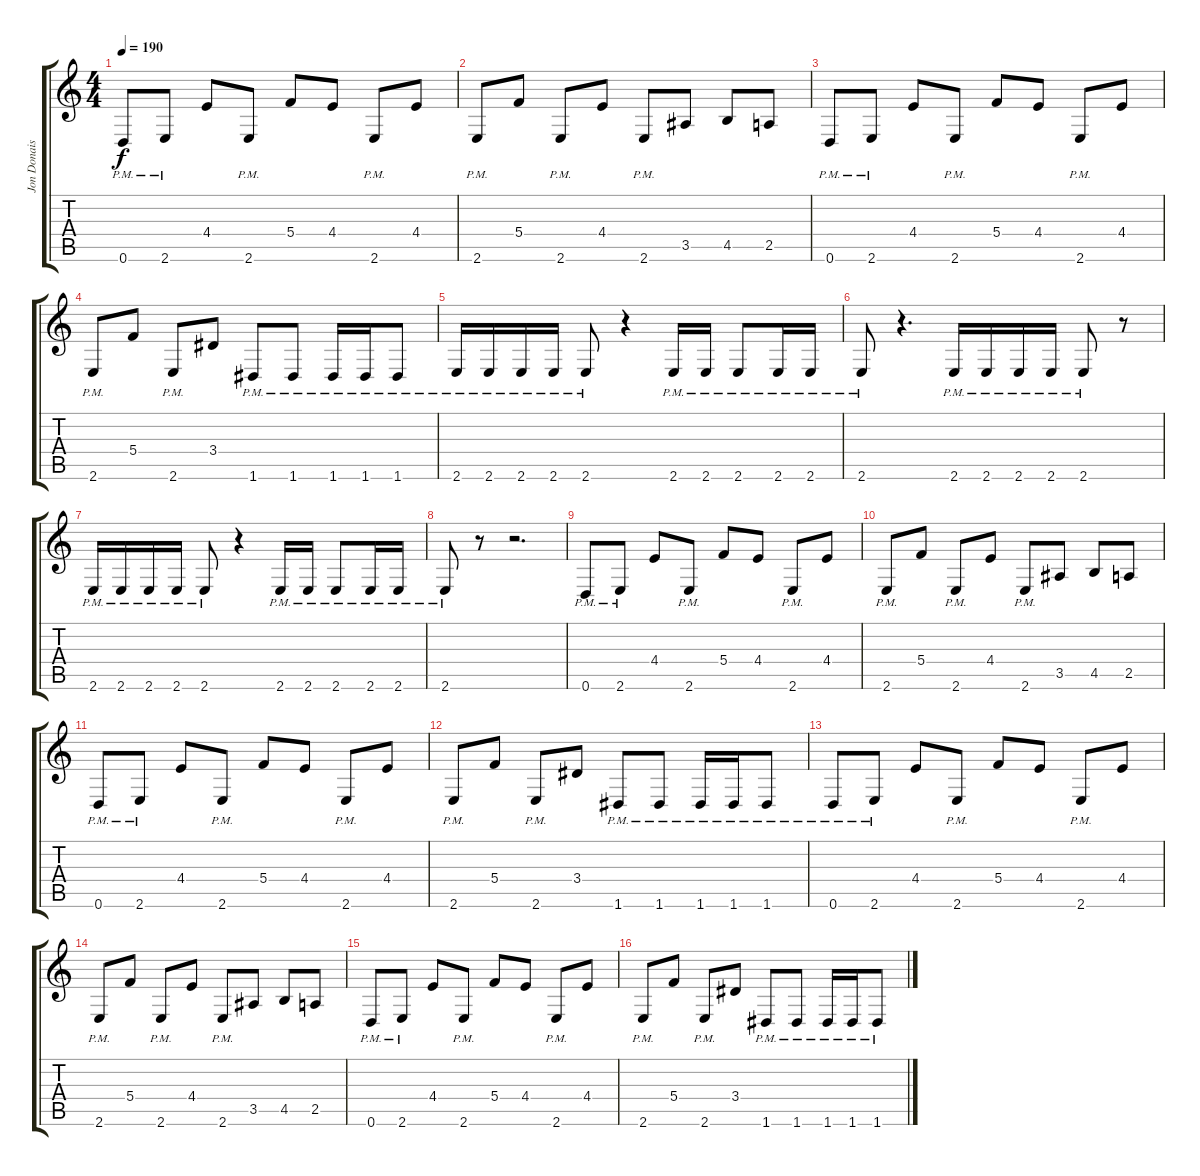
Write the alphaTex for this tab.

\track ("Jon Donais" "Jon Donais") {instrument distortionguitar}
\staff {score tabs}
\tuning (D4 A3 F3 C3 G2 D2) {hide}
\ts (4 4)
\tempo 190
\clef g2
\ks c
0.6{pm}.8{dy f} 2.6{pm}.8 4.4.8 2.6{pm}.8 5.4.8 4.4.8 2.6{pm}.8 4.4.8 |
2.6{pm}.8 5.4.8 2.6{pm}.8 4.4.8 2.6{pm}.8 3.5.8 4.5.8 2.5.8 |
0.6{pm}.8 2.6{pm}.8 4.4.8 2.6{pm}.8 5.4.8 4.4.8 2.6{pm}.8 4.4.8 |
2.6{pm}.8 5.4.8 2.6{pm}.8 3.4.8 1.6{pm}.8 1.6{pm}.8 1.6{pm}.16 1.6{pm}.16 1.6{pm}.8 |
2.6{pm}.16 2.6{pm}.16 2.6{pm}.16 2.6{pm}.16 2.6{pm}.8 r.4 2.6{pm}.16 2.6{pm}.16 2.6{pm}.8 2.6{pm}.16 2.6{pm}.16 |
2.6{pm}.8 r.4{d} 2.6{pm}.16 2.6{pm}.16 2.6{pm}.16 2.6{pm}.16 2.6{pm}.8 r.8 |
2.6{pm}.16 2.6{pm}.16 2.6{pm}.16 2.6{pm}.16 2.6{pm}.8 r.4 2.6{pm}.16 2.6{pm}.16 2.6{pm}.8 2.6{pm}.16 2.6{pm}.16 |
2.6{pm}.8 r.8 r.2{d} |
0.6{pm}.8 2.6{pm}.8 4.4.8 2.6{pm}.8 5.4.8 4.4.8 2.6{pm}.8 4.4.8 |
2.6{pm}.8 5.4.8 2.6{pm}.8 4.4.8 2.6{pm}.8 3.5.8 4.5.8 2.5.8 |
0.6{pm}.8 2.6{pm}.8 4.4.8 2.6{pm}.8 5.4.8 4.4.8 2.6{pm}.8 4.4.8 |
2.6{pm}.8 5.4.8 2.6{pm}.8 3.4.8 1.6{pm}.8 1.6{pm}.8 1.6{pm}.16 1.6{pm}.16 1.6{pm}.8 |
0.6{pm}.8 2.6{pm}.8 4.4.8 2.6{pm}.8 5.4.8 4.4.8 2.6{pm}.8 4.4.8 |
2.6{pm}.8 5.4.8 2.6{pm}.8 4.4.8 2.6{pm}.8 3.5.8 4.5.8 2.5.8 |
0.6{pm}.8 2.6{pm}.8 4.4.8 2.6{pm}.8 5.4.8 4.4.8 2.6{pm}.8 4.4.8 |
2.6{pm}.8 5.4.8 2.6{pm}.8 3.4.8 1.6{pm}.8 1.6{pm}.8 1.6{pm}.16 1.6{pm}.16 1.6{pm}.8
